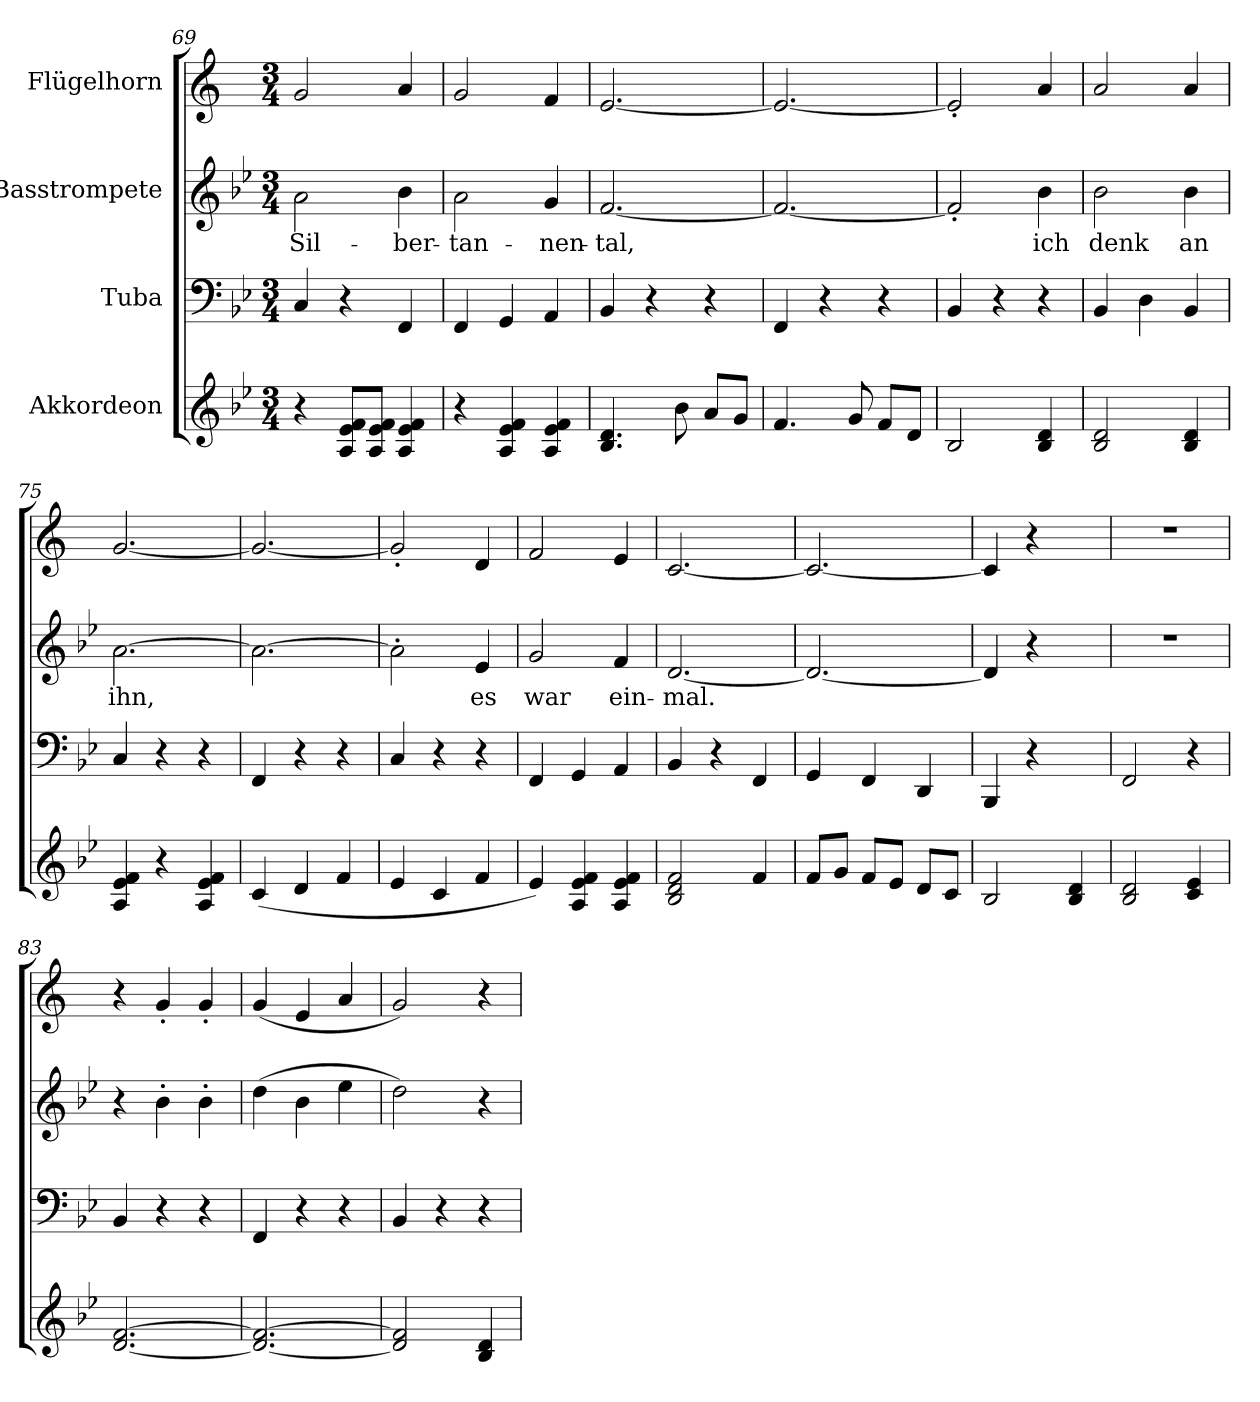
**kern	**kern	**kern	**text	**kern
*part4	*part3	*part2	*part2	*part1
*staff4	*staff3	*staff2	*staff2	*staff1
*I"Akkordeon	*I"Tuba	*I"Basstrompete	*	*I"Flügelhorn
*clefG2	*clefF4	*clefG2	*	*clefG2
*	*	*ITrd8c14	*	*ITrd1c2
*k[b-e-]	*k[b-e-]	*k[b-e-]	*	*k[b-e-]
*B-:	*B-:	*B-:	*	*B-:
*M3/4	*M3/4	*M3/4	*	*M3/4
=69	=69	=69	=69	=69
!	!	!	!LO:LY:b:color=#000000	!
4r	4Ci/	2Ai\	Sil-	2fi/
8Ai/ 8e-i 8fiL	4r	.	.	.
8Ai/ 8e-i 8fiJ	.	.	.	.
!	!	!	!LO:LY:b:color=#000000	!
4Ai/ 4e-i 4fi	4FFi/	4B-i\	-ber-	4gi/
=70	=70	=70	=70	=70
!	!	!	!LO:LY:b:color=#000000	!
4r	4FFi/	2Ai\	-tan-	2fi/
4Ai/ 4e-i 4fi	4GGi/	.	.	.
!	!	!	!LO:LY:b:color=#000000	!
4Ai/ 4e-i 4fi	4AAi/	4Gi/	-nen-	4e-i/
=71	=71	=71	=71	=71
!	!	!	!LO:LY:b:color=#000000	!
4.B-i/ 4.di	4BB-i/	[<2.Fi/	-tal,	[<2.di/
.	4r	.	.	.
8b-i\	.	.	.	.
8ai/L	4r	.	.	.
8gi/J	.	.	.	.
=72	=72	=72	=72	=72
4.fi/	4FFi/	2.Fi/_<	.	2.di/_<
.	4r	.	.	.
8gi/	.	.	.	.
8fi/L	4r	.	.	.
8di/J	.	.	.	.
=73	=73	=73	=73	=73
2B-i/	4BB-i/	2F'i/]	.	2d'i/]
.	4r	.	.	.
!	!	!	!LO:LY:b:color=#000000	!
4B-i/ 4di	4r	4B-i\	ich	4gi/
=74	=74	=74	=74	=74
!	!	!	!LO:LY:b:color=#000000	!
2B-i/ 2di	4BB-i/	2B-i\	denk	2gi/
.	4Di\	.	.	.
!	!	!	!LO:LY:b:color=#000000	!
4B-i/ 4di	4BB-i/	4B-i\	an	4gi/
!!LO:LB:g=z
=75	=75	=75	=75	=75
!	!	!	!LO:LY:b:color=#000000	!
4Ai/ 4e-i 4fi	4Ci/	[>2.Ai\	ihn,	[<2.fi/
4r	4r	.	.	.
4Ai/ 4e-i 4fi	4r	.	.	.
=76	=76	=76	=76	=76
(4ci/	4FFi/	2.Ai\_>	.	2.fi/_<
4di/	4r	.	.	.
4fi/	4r	.	.	.
=77	=77	=77	=77	=77
4e-i/	4Ci/	2A'i\]	.	2f'i/]
4ci/	4r	.	.	.
!	!	!	!LO:LY:b:color=#000000	!
4fi/	4r	4E-i/	es	4ci/
=78	=78	=78	=78	=78
!	!	!	!LO:LY:b:color=#000000	!
4e-i/)	4FFi/	2Gi/	war	2e-i/
4Ai/ 4e-i 4fi	4GGi/	.	.	.
!	!	!	!LO:LY:b:color=#000000	!
4Ai/ 4e-i 4fi	4AAi/	4Fi/	ein-	4di/
=79	=79	=79	=79	=79
!	!	!	!LO:LY:b:color=#000000	!
2B-i/ 2di 2fi	4BB-i/	[<2.Di/	-mal.	[<2.B-i/
.	4r	.	.	.
4fi/	4FFi/	.	.	.
=80	=80	=80	=80	=80
8fi/L	4GGi/	2.Di/_<	.	2.B-i/_<
8gi/J	.	.	.	.
8fi/L	4FFi/	.	.	.
8e-i/J	.	.	.	.
8di/L	4DDi/	.	.	.
8ci/J	.	.	.	.
=81	=81	=81	=81	=81
2B-i/	4BBB-i/	4Di/]	.	4B-i/]
.	4r	4r	.	4r
4B-i/ 4di	4ryy	4ryy	.	4ryy
=82	=82	=82	=82	=82
!	!	!LO:N:vis=1	!	!LO:N:vis=1
2B-i/ 2di	2FFi/	2.r	.	2.r
4ci/ 4e-i	4r	.	.	.
=83	=83	=83	=83	=83
[<2.di/ [>2.fi	4BB-i/	4r	.	4r
.	4r	4B-'i\	.	4f'i/
.	4r	4B-'i\	.	4f'i/
=84	=84	=84	=84	=84
2.di/_< 2.fi_>	4FFi/	(4di\	.	(4fi/
.	4r	4B-i\	.	4di/
.	4r	4e-i\	.	4gi/
=85	=85	=85	=85	=85
2di/] 2fi]	4BB-i/	2di\)	.	2fi/)
.	4r	.	.	.
4B-i/ 4di	4r	4r	.	4r
=	=	=	=	=
*-	*-	*-	*-	*-
